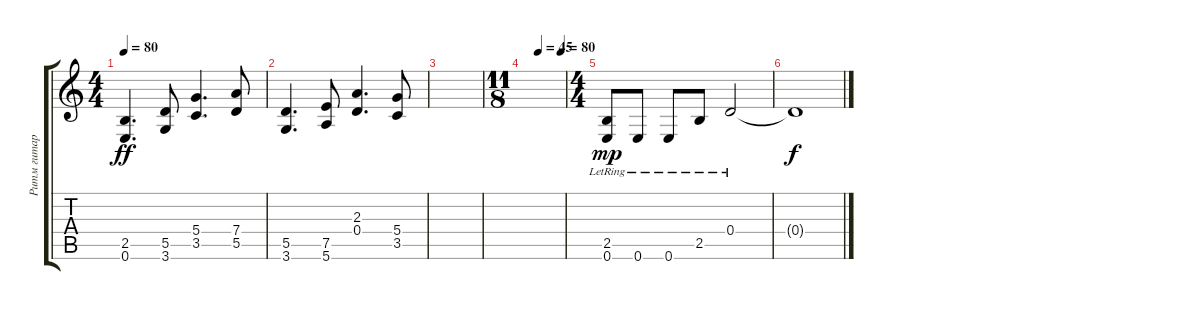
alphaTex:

\track ("Ритм гитара" "Ритм гитар") {instrument acousticguitarsteel}
\staff {score tabs}
\tuning (E4 B3 G3 D3 A2 E2) {hide}
\ts (4 4)
\tempo 80
\clef g2
\ks c
(2.5 0.6).4{d dy ff} (5.5 3.6).8 (5.4 3.5).4{d} (7.4 5.5).8 |
(5.5 3.6).4{d} (7.5 5.6).8 (2.3 0.4).4{d} (5.4 3.5).8 |
|
\ts (11 8)
\tempo (45 0.36363636363636365)
\tempo (80 0.9090909090909091)
|
\ts (4 4)
(2.5{lr} 0.6{lr}).8{dy mp instrument acousticguitarsteel} 0.6{lr}.8 0.6{lr}.8 2.5{lr}.8 0.4{lr}.2 |
0.4{t}.1{dy f}
